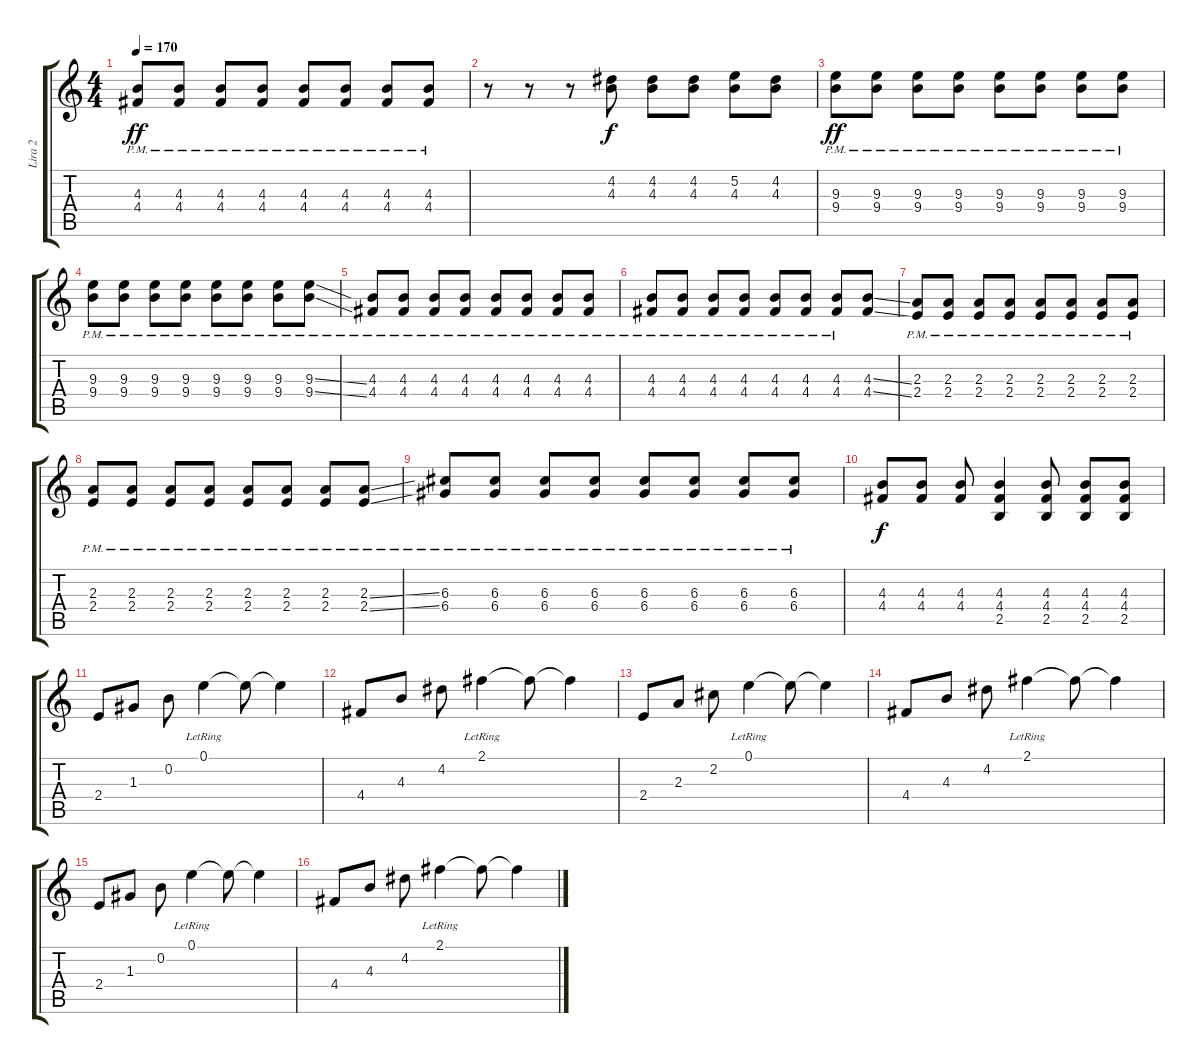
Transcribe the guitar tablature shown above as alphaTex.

\track ("Lira 2" "Lira 2") {instrument electricguitarmuted}
\staff {score tabs}
\tuning (E4 B3 G3 D3 A2 E2) {hide}
\ts (4 4)
\tempo 170
\clef g2
\ks c
(4.3{pm} 4.4{pm}).8{dy ff} (4.3{pm} 4.4{pm}).8 (4.3{pm} 4.4{pm}).8 (4.3{pm} 4.4{pm}).8 (4.3{pm} 4.4{pm}).8 (4.3{pm} 4.4{pm}).8 (4.3{pm} 4.4{pm}).8 (4.3{pm} 4.4{pm}).8 |
r.8 r.8 r.8 (4.2 4.3).8{dy f} (4.2 4.3).8 (4.2 4.3).8 (5.2 4.3).8 (4.2 4.3).8 |
(9.3{pm} 9.4{pm}).8{dy ff} (9.3{pm} 9.4{pm}).8 (9.3{pm} 9.4{pm}).8 (9.3{pm} 9.4{pm}).8 (9.3{pm} 9.4{pm}).8 (9.3{pm} 9.4{pm}).8 (9.3{pm} 9.4{pm}).8 (9.3{pm} 9.4{pm}).8 |
(9.3{pm} 9.4{pm}).8 (9.3{pm} 9.4{pm}).8 (9.3{pm} 9.4{pm}).8 (9.3{pm} 9.4{pm}).8 (9.3{pm} 9.4{pm}).8 (9.3{pm} 9.4{pm}).8 (9.3{pm} 9.4{pm}).8 (9.3{ss pm} 9.4{ss pm}).8 |
(4.3{pm} 4.4{pm}).8 (4.3{pm} 4.4{pm}).8 (4.3{pm} 4.4{pm}).8 (4.3{pm} 4.4{pm}).8 (4.3{pm} 4.4{pm}).8 (4.3{pm} 4.4{pm}).8 (4.3{pm} 4.4{pm}).8 (4.3{pm} 4.4{pm}).8 |
(4.3{pm} 4.4{pm}).8 (4.3{pm} 4.4{pm}).8 (4.3{pm} 4.4{pm}).8 (4.3{pm} 4.4{pm}).8 (4.3{pm} 4.4{pm}).8 (4.3{pm} 4.4{pm}).8 (4.3{pm} 4.4{pm}).8 (4.3{ss} 4.4{ss}).8 |
(2.3{pm} 2.4{pm}).8 (2.3{pm} 2.4{pm}).8 (2.3{pm} 2.4{pm}).8 (2.3{pm} 2.4{pm}).8 (2.3{pm} 2.4{pm}).8 (2.3{pm} 2.4{pm}).8 (2.3{pm} 2.4{pm}).8 (2.3{pm} 2.4{pm}).8 |
(2.3{pm} 2.4{pm}).8 (2.3{pm} 2.4{pm}).8 (2.3{pm} 2.4{pm}).8 (2.3{pm} 2.4{pm}).8 (2.3{pm} 2.4{pm}).8 (2.3{pm} 2.4{pm}).8 (2.3{pm} 2.4{pm}).8 (2.3{ss pm} 2.4{ss pm}).8 |
(6.3{pm} 6.4{pm}).8 (6.3{pm} 6.4{pm}).8 (6.3{pm} 6.4{pm}).8 (6.3{pm} 6.4{pm}).8 (6.3{pm} 6.4{pm}).8 (6.3{pm} 6.4{pm}).8 (6.3{pm} 6.4{pm}).8 (6.3{pm} 6.4{pm}).8 |
(4.3 4.4).8{dy f} (4.3 4.4).8 (4.3 4.4).8 (4.3 4.4 2.5).4 (4.3 4.4 2.5).8 (4.3 4.4 2.5).8 (4.3 4.4 2.5).8 |
2.4.8 1.3.8 0.2.8 0.1{lr}.4 0.1{t}.8 0.1{t}.4 |
4.4.8 4.3.8 4.2.8 2.1{lr}.4 2.1{t}.8 2.1{t}.4 |
2.4.8 2.3.8 2.2.8 0.1{lr}.4 0.1{t}.8 0.1{t}.4 |
4.4.8 4.3.8 4.2.8 2.1{lr}.4 2.1{t}.8 2.1{t}.4 |
2.4.8 1.3.8 0.2.8 0.1{lr}.4 0.1{t}.8 0.1{t}.4 |
4.4.8 4.3.8 4.2.8 2.1{lr}.4 2.1{t}.8 2.1{t}.4
